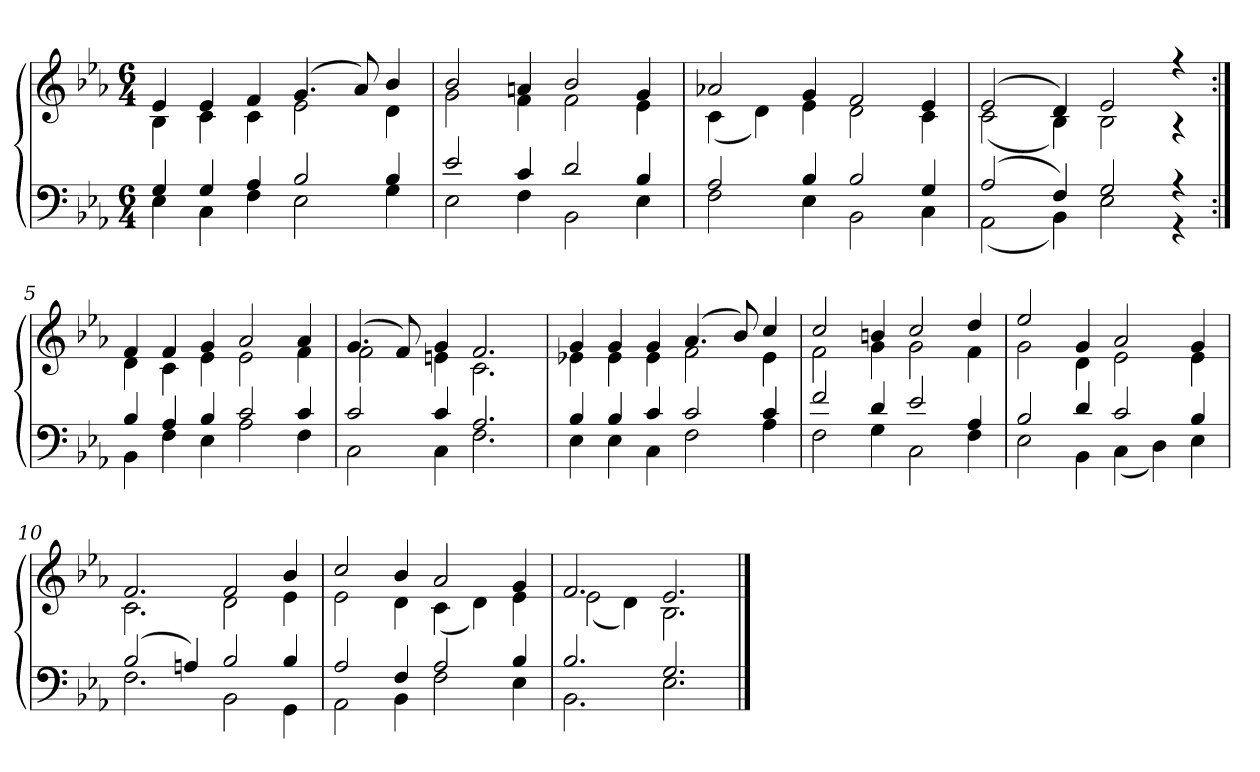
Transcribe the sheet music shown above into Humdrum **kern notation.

**kern	**kern
*part1	*part1
*staff2	*staff1
*clefF4	*clefG2
*k[b-e-a-]	*k[b-e-a-]
*E-:	*E-:
*M6/4	*M6/4
=1	=1
*^	*^
4G	4E-	4e-	4B-
4G	4C	4e-	4c
4A-	4F	4f	4c
2B-	2E-	(4.g	2e-
.	.	8a-)	.
4B-	4G	4b-	4d
=2	=2	=2	=2
2e-	2E-	2b-	2g
4c	4F	4an	4f
2d	2BB-	2b-	2f
4B-	4E-	4g	4e-
=3	=3	=3	=3
2A-	2F	2a-X	(4c
.	.	.	4d)
4B-	4E-	4g	4e-
2B-	2BB-	2f	2d
4G	4C	4e-	4c
=4	=4	=4	=4
(2A-	(2AA-	(2e-	(2c
4F)	4BB-)	4d)	4B-)
2G	2E-	2e-	2B-
4r	4r	4r	4r
=5:|!	=5:|!	=5:|!	=5:|!
4B-	4BB-	4f	4d
4A-	4F	4f	4c
4B-	4E-	4g	4e-
2c	2A-	2a-	2e-
4c	4F	4a-	4f
=6	=6	=6	=6
2c	2C	(4.g	2f
.	.	8f)	.
4c	4C	4g	4en
2.A-	2.F	2.f	2.c
=7	=7	=7	=7
4B-	4E-	4g	4e-X
4B-	4E-	4g	4e-
4c	4C	4g	4e-
2c	2F	(4.a-	2f
.	.	8b-)	.
4c	4A-	4cc	4e-
=8	=8	=8	=8
2f	2F	2cc	2f
4d	4G	4bn	4g
2e-	2C	2cc	2g
4A-	4F	4dd	4f
=9	=9	=9	=9
2B-	2E-	2ee-	2g
4d	4BB-	4g	4d
2c	(4C	2a-	2e-
.	4D)	.	.
4B-	4E-	4g	4e-
=10	=10	=10	=10
(2B-	2.F	2.f	2.c
4An)	.	.	.
2B-	2BB-	2f	2d
4B-	4GG	4b-	4e-
=11	=11	=11	=11
2A-	2AA-	2cc	2e-
4F	4BB-	4b-	4d
2A-	2F	2a-	(4c
.	.	.	4d)
4B-	4E-	4g	4e-
=12	=12	=12	=12
2.B-	2.BB-	2.f	(2e-
.	.	.	4d)
2.G	2.E-	2.e-	2.B-
*v	*v	*	*
*	*v	*v
==	==
*-	*-
